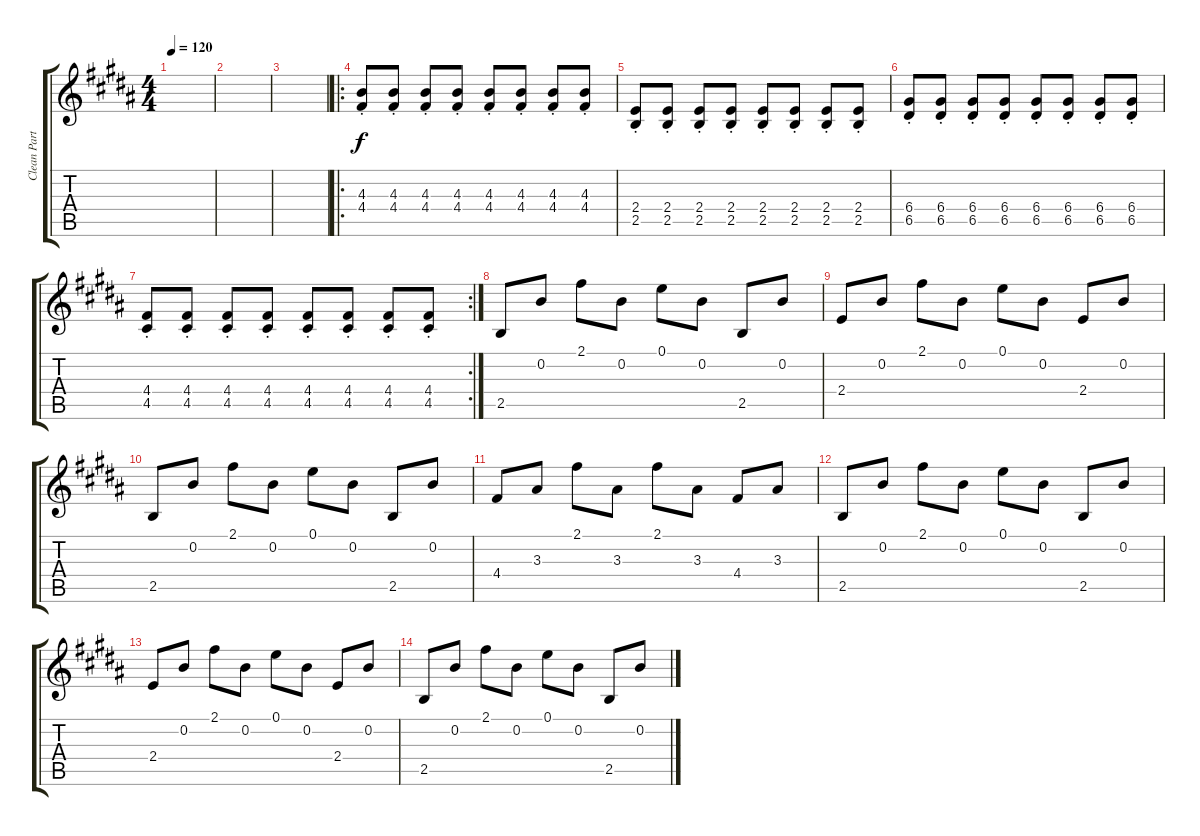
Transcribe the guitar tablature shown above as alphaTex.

\track ("Clean Parts and Guitar Solo" "Clean Part") {instrument electricguitarclean}
\staff {score tabs}
\tuning (E4 B3 G3 D3 A2 E2) {hide}
\ts (4 4)
\tempo 120
\clef g2
\ks b
|
|
|
\ro
(4.3{st} 4.4{st}).8{instrument distortionguitar} (4.3{st} 4.4{st}).8 (4.3{st} 4.4{st}).8 (4.3{st} 4.4{st}).8 (4.3{st} 4.4{st}).8 (4.3{st} 4.4{st}).8 (4.3{st} 4.4{st}).8 (4.3{st} 4.4{st}).8 |
(2.4{st} 2.5{st}).8 (2.4{st} 2.5{st}).8 (2.4{st} 2.5{st}).8 (2.4{st} 2.5{st}).8 (2.4{st} 2.5{st}).8 (2.4{st} 2.5{st}).8 (2.4{st} 2.5{st}).8 (2.4{st} 2.5{st}).8 |
(6.4{st} 6.5{st}).8 (6.4{st} 6.5{st}).8 (6.4{st} 6.5{st}).8 (6.4{st} 6.5{st}).8 (6.4{st} 6.5{st}).8 (6.4{st} 6.5{st}).8 (6.4{st} 6.5{st}).8 (6.4{st} 6.5{st}).8 |
\rc 2
(4.4{st} 4.5{st}).8 (4.4{st} 4.5{st}).8 (4.4{st} 4.5{st}).8 (4.4{st} 4.5{st}).8 (4.4{st} 4.5{st}).8 (4.4{st} 4.5{st}).8 (4.4{st} 4.5{st}).8 (4.4{st} 4.5{st}).8 |
2.5.8{instrument electricguitarclean} 0.2.8 2.1.8 0.2.8 0.1.8 0.2.8 2.5.8 0.2.8 |
2.4.8 0.2.8 2.1.8 0.2.8 0.1.8 0.2.8 2.4.8 0.2.8 |
2.5.8 0.2.8 2.1.8 0.2.8 0.1.8 0.2.8 2.5.8 0.2.8 |
4.4.8 3.3.8 2.1.8 3.3.8 2.1.8 3.3.8 4.4.8 3.3.8 |
2.5.8 0.2.8 2.1.8 0.2.8 0.1.8 0.2.8 2.5.8 0.2.8 |
2.4.8 0.2.8 2.1.8 0.2.8 0.1.8 0.2.8 2.4.8 0.2.8 |
2.5.8 0.2.8 2.1.8 0.2.8 0.1.8 0.2.8 2.5.8 0.2.8
